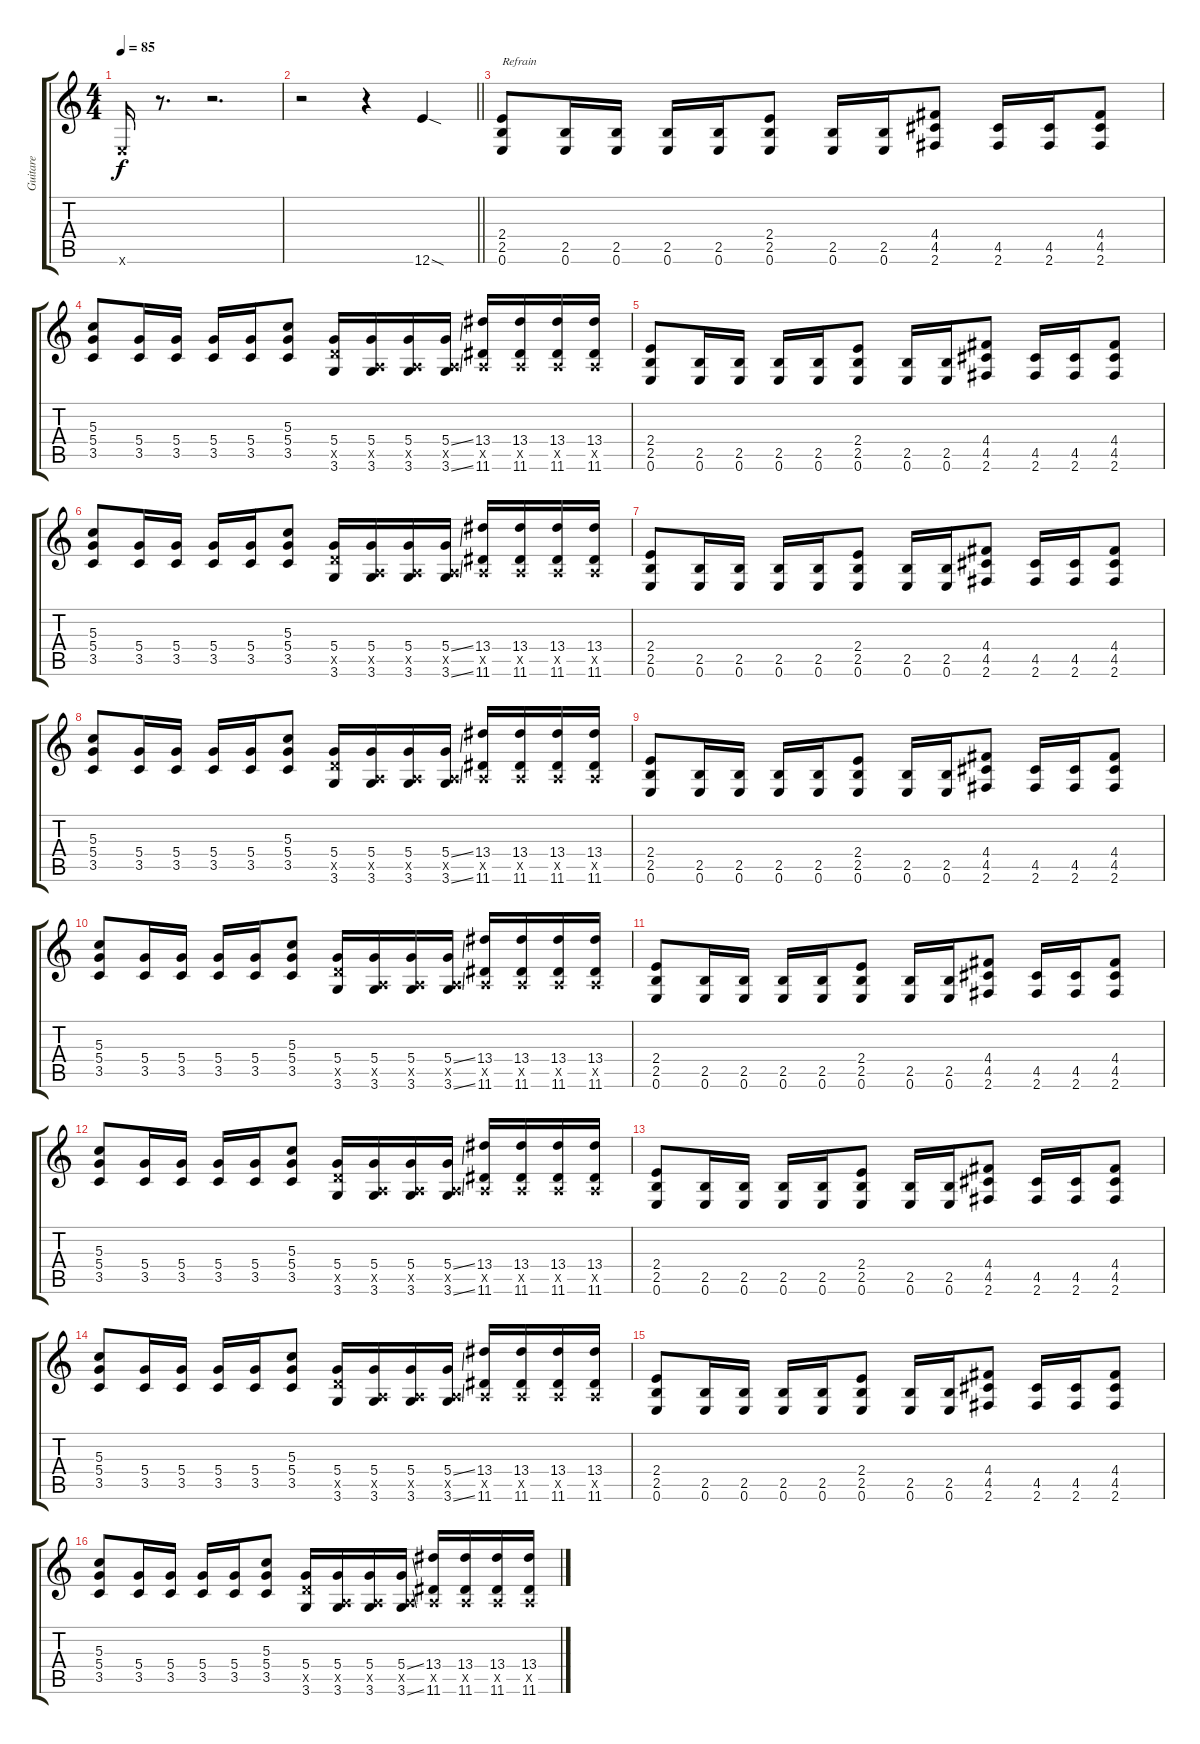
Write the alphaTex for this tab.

\track ("Guitare" "Guitare") {instrument distortionguitar}
\staff {score tabs}
\tuning (E4 B3 G3 D3 A2 E2) {hide}
\ts (4 4)
\tempo 85
\clef g2
\ks c
0.6{x}.16{dy f volume 10} r.8{d} r.2{d} |
\barLineRight lightlight
r.2 r.4 12.6{sod}.4 |
(2.4 2.5 0.6).8{txt "Refrain"} (2.5 0.6).16 (2.5 0.6).16 (2.5 0.6).16 (2.5 0.6).16 (2.4 2.5 0.6).8 (2.5 0.6).16 (2.5 0.6).16 (4.4 4.5 2.6).8 (4.5 2.6).16 (4.5 2.6).16 (4.4 4.5 2.6).8 |
(5.3 5.4 3.5).8 (5.4 3.5).16 (5.4 3.5).16 (5.4 3.5).16 (5.4 3.5).16 (5.3 5.4 3.5).8 (5.4 5.5{x} 3.6).16 (5.4 0.5{x} 3.6).16 (5.4 0.5{x} 3.6).16 (5.4{ss} 0.5{x} 3.6{ss}).16 (13.4 0.5{x} 11.6).16 (13.4 0.5{x} 11.6).16 (13.4 0.5{x} 11.6).16 (13.4 0.5{x} 11.6).16 |
(2.4 2.5 0.6).8 (2.5 0.6).16 (2.5 0.6).16 (2.5 0.6).16 (2.5 0.6).16 (2.4 2.5 0.6).8 (2.5 0.6).16 (2.5 0.6).16 (4.4 4.5 2.6).8 (4.5 2.6).16 (4.5 2.6).16 (4.4 4.5 2.6).8 |
(5.3 5.4 3.5).8 (5.4 3.5).16 (5.4 3.5).16 (5.4 3.5).16 (5.4 3.5).16 (5.3 5.4 3.5).8 (5.4 5.5{x} 3.6).16 (5.4 0.5{x} 3.6).16 (5.4 0.5{x} 3.6).16 (5.4{ss} 0.5{x} 3.6{ss}).16 (13.4 0.5{x} 11.6).16 (13.4 0.5{x} 11.6).16 (13.4 0.5{x} 11.6).16 (13.4 0.5{x} 11.6).16 |
(2.4 2.5 0.6).8 (2.5 0.6).16 (2.5 0.6).16 (2.5 0.6).16 (2.5 0.6).16 (2.4 2.5 0.6).8 (2.5 0.6).16 (2.5 0.6).16 (4.4 4.5 2.6).8 (4.5 2.6).16 (4.5 2.6).16 (4.4 4.5 2.6).8 |
(5.3 5.4 3.5).8 (5.4 3.5).16 (5.4 3.5).16 (5.4 3.5).16 (5.4 3.5).16 (5.3 5.4 3.5).8 (5.4 5.5{x} 3.6).16 (5.4 0.5{x} 3.6).16 (5.4 0.5{x} 3.6).16 (5.4{ss} 0.5{x} 3.6{ss}).16 (13.4 0.5{x} 11.6).16 (13.4 0.5{x} 11.6).16 (13.4 0.5{x} 11.6).16 (13.4 0.5{x} 11.6).16 |
(2.4 2.5 0.6).8 (2.5 0.6).16 (2.5 0.6).16 (2.5 0.6).16 (2.5 0.6).16 (2.4 2.5 0.6).8 (2.5 0.6).16 (2.5 0.6).16 (4.4 4.5 2.6).8 (4.5 2.6).16 (4.5 2.6).16 (4.4 4.5 2.6).8 |
(5.3 5.4 3.5).8 (5.4 3.5).16 (5.4 3.5).16 (5.4 3.5).16 (5.4 3.5).16 (5.3 5.4 3.5).8 (5.4 5.5{x} 3.6).16 (5.4 0.5{x} 3.6).16 (5.4 0.5{x} 3.6).16 (5.4{ss} 0.5{x} 3.6{ss}).16 (13.4 0.5{x} 11.6).16 (13.4 0.5{x} 11.6).16 (13.4 0.5{x} 11.6).16 (13.4 0.5{x} 11.6).16 |
(2.4 2.5 0.6).8 (2.5 0.6).16 (2.5 0.6).16 (2.5 0.6).16 (2.5 0.6).16 (2.4 2.5 0.6).8 (2.5 0.6).16 (2.5 0.6).16 (4.4 4.5 2.6).8 (4.5 2.6).16 (4.5 2.6).16 (4.4 4.5 2.6).8 |
(5.3 5.4 3.5).8 (5.4 3.5).16 (5.4 3.5).16 (5.4 3.5).16 (5.4 3.5).16 (5.3 5.4 3.5).8 (5.4 5.5{x} 3.6).16 (5.4 0.5{x} 3.6).16 (5.4 0.5{x} 3.6).16 (5.4{ss} 0.5{x} 3.6{ss}).16 (13.4 0.5{x} 11.6).16 (13.4 0.5{x} 11.6).16 (13.4 0.5{x} 11.6).16 (13.4 0.5{x} 11.6).16 |
(2.4 2.5 0.6).8 (2.5 0.6).16 (2.5 0.6).16 (2.5 0.6).16 (2.5 0.6).16 (2.4 2.5 0.6).8 (2.5 0.6).16 (2.5 0.6).16 (4.4 4.5 2.6).8 (4.5 2.6).16 (4.5 2.6).16 (4.4 4.5 2.6).8 |
(5.3 5.4 3.5).8 (5.4 3.5).16 (5.4 3.5).16 (5.4 3.5).16 (5.4 3.5).16 (5.3 5.4 3.5).8 (5.4 5.5{x} 3.6).16 (5.4 0.5{x} 3.6).16 (5.4 0.5{x} 3.6).16 (5.4{ss} 0.5{x} 3.6{ss}).16 (13.4 0.5{x} 11.6).16 (13.4 0.5{x} 11.6).16 (13.4 0.5{x} 11.6).16 (13.4 0.5{x} 11.6).16 |
(2.4 2.5 0.6).8 (2.5 0.6).16 (2.5 0.6).16 (2.5 0.6).16 (2.5 0.6).16 (2.4 2.5 0.6).8 (2.5 0.6).16 (2.5 0.6).16 (4.4 4.5 2.6).8 (4.5 2.6).16 (4.5 2.6).16 (4.4 4.5 2.6).8 |
(5.3 5.4 3.5).8 (5.4 3.5).16 (5.4 3.5).16 (5.4 3.5).16 (5.4 3.5).16 (5.3 5.4 3.5).8 (5.4 5.5{x} 3.6).16 (5.4 0.5{x} 3.6).16 (5.4 0.5{x} 3.6).16 (5.4{ss} 0.5{x} 3.6{ss}).16 (13.4 0.5{x} 11.6).16 (13.4 0.5{x} 11.6).16 (13.4 0.5{x} 11.6).16 (13.4 0.5{x} 11.6).16
